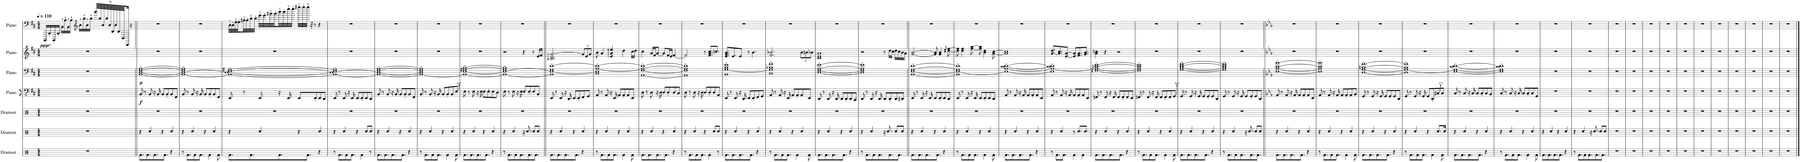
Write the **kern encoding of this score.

**kern	**kern	**kern	**kern	**dynam	**kern	**dynam	**kern	**kern	**dynam
*part7	*part6	*part5	*part4	*part4	*part3	*part3	*part2	*part1	*part1
*staff7	*staff6	*staff5	*staff4	*staff4	*staff3	*staff3	*staff2	*staff1	*staff1
*I"Drumset	*I"Drumset	*I"Drumset	*I"Piano	*	*I"Piano	*	*I"Piano	*I"Piano	*
*I'D. Set	*I'D. Set	*I'D. Set	*I'Pno.	*	*I'Pno.	*	*I'Pno.	*I'Pno.	*
*clefX	*clefX	*clefX	*clefFv4	*	*clefF4	*	*clefG2	*clefF4	*
*k[]	*k[]	*k[]	*k[f#c#]	*	*k[f#c#]	*	*k[f#c#]	*k[f#c#]	*
*M4/4	*M4/4	*M4/4	*M4/4	*	*M4/4	*	*M4/4	*M4/4	*
*MM110	*MM110	*MM110	*MM110	*	*MM110	*	*MM110	*MM110	*
=1	=1	=1	=1	=1	=1	=1	=1	=1	=1
!	!	!	!	!	!	!	!	!	!LO:DY:b
!	!	!	!	!	!	!	!	!	!LO:DY:n=1:b
1r	1r	1r	1r	.	1r	.	1r	16BBBB'/LL	ppp other-dynamics
.	.	.	.	.	.	.	.	16BBB'/	.
.	.	.	.	.	.	.	.	16BBBB'/	.
.	.	.	.	.	.	.	.	16BBB'/JJ	.
.	.	.	.	.	.	.	.	16BB`\LL	.
.	.	.	.	.	.	.	.	16B`\	.
.	.	.	.	.	.	.	.	16BB`\	.
.	.	.	.	.	.	.	.	16B`\JJ	.
*	*	*	*	*	*	*	*	*clefG2	*
.	.	.	.	.	.	.	.	16b`\LL	.
.	.	.	.	.	.	.	.	16bb`\	.
.	.	.	.	.	.	.	.	16b`\	.
.	.	.	.	.	.	.	.	16bb`\JJ	.
*	*	*	*	*	*	*	*	*Xbrackettup	*
.	.	.	.	.	.	.	.	72bbb/LLLL	.
.	.	.	.	.	.	.	.	72bb/	.
.	.	.	.	.	.	.	.	72b/	.
.	.	.	.	.	.	.	.	72bb/	.
.	.	.	.	.	.	.	.	72b/	.
.	.	.	.	.	.	.	.	72B/	.
.	.	.	.	.	.	.	.	72b/	.
.	.	.	.	.	.	.	.	72B/	.
.	.	.	.	.	.	.	.	72BB/JJ	.
.	.	.	.	.	.	.	.	16BBB/JJ	.
.	.	.	.	.	.	.	.	16r	.
=2||	=2||	=2||	=2||	=2||	=2||	=2||	=2||	=2||	=2||
!	!	!	!	!LO:DY:b	!	!LO:DY:b	!	!	!
8.Rf\L	4r	1r	8BBB/	f	[1BB~ [1D~ [1F#~ [1A~	p	1r	1r	.
.	.	.	8r	.	.	.	.	.	.
8.Rf\	.	.	.	.	.	.	.	.	.
.	4Rcc/	.	8BBB/	.	.	.	.	.	.
8.Rf\	.	.	16r	.	.	.	.	.	.
.	.	.	16BBB/	.	.	.	.	.	.
.	4r	.	8BBB/L	.	.	.	.	.	.
8.Rf\J	.	.	.	.	.	.	.	.	.
.	.	.	8BBB'/	.	.	.	.	.	.
4r	4Rcc/	.	8BBB/	.	.	.	.	.	.
.	.	.	8FFF#/J	.	.	.	.	.	.
=3	=3	=3	=3	=3	=3	=3	=3	=3	=3
8r	4r	1r	8BBB/	.	1BB_~ 1D_~ 1F#]~ 1A]~	.	1r	1r	.
8.Rf\L	.	.	8r	.	.	.	.	.	.
.	4Rcc/	.	8BBB/	.	.	.	.	.	.
8Rf\	.	.	.	.	.	.	.	.	.
.	.	.	16r	.	.	.	.	.	.
8.Rf\J	.	.	16BBB/	.	.	.	.	.	.
.	4r	.	8BBB/L	.	.	.	.	.	.
4Rf\	.	.	8BBB'/	.	.	.	.	.	.
.	4Rcc/	.	8BBB/	.	.	.	.	.	.
8Rf\	.	.	8FFF#/J	.	.	.	.	.	.
=4	=4	=4	=4	=4	=4	=4	=4	=4	=4
8.Rf\L	4r	1r	8EEE/	.	1BB_~ 1D_~ [1E~ [1G#X~	.	1r	32b'~\LLL	.
.	.	.	.	.	.	.	.	32b'\	.
.	.	.	.	.	.	.	.	32ee'~\	.
.	.	.	.	.	.	.	.	32ee'\	.
.	.	.	8r	.	.	.	.	32gg#X'~\	.
.	.	.	.	.	.	.	.	32gg#'\	.
8.Rf\	.	.	.	.	.	.	.	32bb'~\	.
.	.	.	.	.	.	.	.	32bb'\JJJ	.
.	4Rcc/	.	8EEE/	.	.	.	.	32eee'~\LLL	.
.	.	.	.	.	.	.	.	32eee'\	.
.	.	.	.	.	.	.	.	32ggg#X'~\	.
.	.	.	.	.	.	.	.	32ggg#'\	.
8.Rf\	.	.	16r	.	.	.	.	32bbb'~\	.
.	.	.	.	.	.	.	.	32bbb'\	.
.	.	.	16EEE/	.	.	.	.	32eeee'~\	.
.	.	.	.	.	.	.	.	32eeee'\JJJ	.
.	4r	.	8EEE/L	.	.	.	.	32gggg#X'~\LLL	.
.	.	.	.	.	.	.	.	32gggg#'\	.
8.Rf\J	.	.	.	.	.	.	.	32gggg#`\JJJ	.
.	.	.	.	.	.	.	.	32r	.
.	.	.	8EEE'/	.	.	.	.	8r	.
4r	4Rcc/	.	8EEE/	.	.	.	.	4r	.
.	.	.	8DDD/J	.	.	.	.	.	.
=5	=5	=5	=5	=5	=5	=5	=5	=5	=5
8r	4r	1r	8EEE/	.	1BB_~ 1D_~ 1E]~ 1G#]~	.	1r	1r	.
8.Rf\L	.	.	8r	.	.	.	.	.	.
.	4Rcc/	.	8EEE/	.	.	.	.	.	.
8Rf\	.	.	.	.	.	.	.	.	.
.	.	.	16r	.	.	.	.	.	.
8.Rf\J	.	.	16EEE/	.	.	.	.	.	.
.	4r	.	8EEE/L	.	.	.	.	.	.
4Rf\	.	.	8EEE'/	.	.	.	.	.	.
.	8Rcc/L	.	8EEE/	.	.	.	.	.	.
8r	8Rcc/J	.	8DDD/J	.	.	.	.	.	.
=6	=6	=6	=6	=6	=6	=6	=6	=6	=6
8.Rf\L	4r	1r	8BBB/	.	1BB_~ 1D_~ [1F#~ [1A~	.	1r	1r	.
.	.	.	8r	.	.	.	.	.	.
8.Rf\	.	.	.	.	.	.	.	.	.
.	4Rcc/	.	8BBB/	.	.	.	.	.	.
8.Rf\	.	.	16r	.	.	.	.	.	.
.	.	.	16BBB/	.	.	.	.	.	.
.	4r	.	8BBB/L	.	.	.	.	.	.
8.Rf\J	.	.	.	.	.	.	.	.	.
.	.	.	8BBB'/	.	.	.	.	.	.
4r	4Rcc/	.	8BBB/	.	.	.	.	.	.
.	.	.	8FFF#/J	.	.	.	.	.	.
=7	=7	=7	=7	=7	=7	=7	=7	=7	=7
8r	4r	1r	8BBB/	.	1BB_~ 1D]~ 1F#]~ 1A]~	.	1r	1r	.
8.Rf\L	.	.	8r	.	.	.	.	.	.
.	4Rcc/	.	8BBB/	.	.	.	.	.	.
8Rf\	.	.	.	.	.	.	.	.	.
.	.	.	16r	.	.	.	.	.	.
8.Rf\J	.	.	16BBB/	.	.	.	.	.	.
.	4r	.	8BBB/L	.	.	.	.	.	.
4Rf\	.	.	8BBB'/	.	.	.	.	.	.
.	4Rcc/	.	8BBB/	.	.	.	.	.	.
8Rf\	.	.	8EE/J	.	.	.	.	.	.
=8	=8	=8	=8	=8	=8	=8	=8	=8	=8
8.Rf\L	4r	1r	8EE\	.	1BB_~ [1E~ [1G#X~ [1B~	.	1r	1r	.
.	.	.	8r	.	.	.	.	.	.
8.Rf\	.	.	.	.	.	.	.	.	.
.	4Rcc/	.	8EE\	.	.	.	.	.	.
8.Rf\	.	.	16r	.	.	.	.	.	.
.	.	.	16EE\	.	.	.	.	.	.
.	4r	.	8EE\L	.	.	.	.	.	.
8.Rf\J	.	.	.	.	.	.	.	.	.
.	.	.	8EE'\	.	.	.	.	.	.
4r	4Rcc/	.	8EE\	.	.	.	.	.	.
.	.	.	8DD\J	.	.	.	.	.	.
=9	=9	=9	=9	=9	=9	=9	=9	=9	=9
8r	4r	1r	8EE\	.	1BB_~ 1E_~ 1G#]~ 1B]~	.	2r	1r	.
8.Rf\L	.	.	8r	.	.	.	.	.	.
.	4Rcc/	.	8EE\	.	.	.	.	.	.
8Rf\	.	.	.	.	.	.	.	.	.
.	.	.	16r	.	.	.	.	.	.
8.Rf\	.	.	16EE\	.	.	.	.	.	.
.	16r	.	8EE/L	.	.	.	4r	.	.
.	8.Rcc/	.	.	.	.	.	.	.	.
8.Rf\	.	.	8EE'/	.	.	.	.	.	.
.	8Rcc/L	.	8EE/	.	.	.	8r	.	.
8.Rf\J	.	.	.	.	.	.	.	.	.
.	8Rcc/J	.	8BBB/J	.	.	.	16e/LL	.	.
.	.	.	.	.	.	.	16f#/JJ	.	.
=10||	=10||	=10||	=10||	=10||	=10||	=10||	=10||	=10||	=10||
8.Rf\L	4r	1r	8EEE/	.	1BB]~ 1E_~ 1G~ [1d~	.	2.B/:: 2.d/:: [2.g/::	1r	.
.	.	.	8r	.	.	.	.	.	.
8.Rf\	.	.	.	.	.	.	.	.	.
.	4Rcc/	.	8EEE/	.	.	.	.	.	.
8.Rf\	.	.	16r	.	.	.	.	.	.
.	.	.	16DDD/	.	.	.	.	.	.
.	4r	.	8EEE/L	.	.	.	.	.	.
8.Rf\J	.	.	.	.	.	.	.	.	.
.	.	.	8EEE'/	.	.	.	.	.	.
*	*	*	*	*	*	*	*Xbrackettup	*	*
4r	4Rcc/	.	8FFF#/	.	.	.	12g/L]	.	.
.	.	.	.	.	.	.	12e/	.	.
.	.	.	8GGG/J	.	.	.	.	.	.
.	.	.	.	.	.	.	12g/J	.	.
=11	=11	=11	=11	=11	=11	=11	=11	=11	=11
8r	4r	1r	8AAA/	.	1C#~ 1E]~ [1A~ 1d_~	.	8b\	1r	.
8.Rf\L	.	.	8r	.	.	.	4a/	.	.
.	4Rcc/	.	8AAA/	.	.	.	.	.	.
8Rf\	.	.	.	.	.	.	.	.	.
.	.	.	16r	.	.	.	4e/:: 4a/:: 4ee/::	.	.
8.Rf\J	.	.	16EEE/	.	.	.	.	.	.
.	4r	.	8AAA/L	.	.	.	.	.	.
4Rf\	.	.	8AAA'/	.	.	.	4dd\	.	.
.	4Rcc/	.	8AAA/	.	.	.	.	.	.
8Rf\	.	.	8EEE/J	.	.	.	16cc#\LL	.	.
.	.	.	.	.	.	.	16dd\JJ	.	.
=12	=12	=12	=12	=12	=12	=12	=12	=12	=12
8.Rf\L	4r	1r	8DD\	.	[1AA~ [1F#~ 1A_~ 1d_~	.	4cc#\	1r	.
.	.	.	8r	.	.	.	.	.	.
8.Rf\	.	.	.	.	.	.	.	.	.
.	4Rcc/	.	8DD\	.	.	.	16a/LL	.	.
.	.	.	.	.	.	.	16f#/J	.	.
8.Rf\	.	.	16r	.	.	.	[8a/J	.	.
.	.	.	16DD\	.	.	.	.	.	.
.	4r	.	8DD/L	.	.	.	8a/L]	.	.
8.Rf\J	.	.	.	.	.	.	.	.	.
.	.	.	8DD'/	.	.	.	16f#/L	.	.
.	.	.	.	.	.	.	16e/JJ	.	.
4r	4Rcc/	.	8DD/	.	.	.	[4f#/	.	.
.	.	.	8CC#/J	.	.	.	.	.	.
=13	=13	=13	=13	=13	=13	=13	=13	=13	=13
8r	4r	1r	8DD\	.	1AA]~ 1F#]~ 1A]~ 1d]~	.	2f#/]	1r	.
8.Rf\L	.	.	8r	.	.	.	.	.	.
.	4Rcc/	.	8DD\	.	.	.	.	.	.
8Rf\	.	.	.	.	.	.	.	.	.
.	.	.	16r	.	.	.	.	.	.
8.Rf\J	.	.	16DD\	.	.	.	.	.	.
.	4r	.	8DD/L	.	.	.	8r	.	.
4Rf\	.	.	8DD'/	.	.	.	8.f#/ 8.a/ 8.cc#/L	.	.
.	8Rcc/L	.	8DD/	.	.	.	.	.	.
.	.	.	.	.	.	.	8.ccn/J	.	.
8r	8Rcc/J	.	8AAA/J	.	.	.	.	.	.
=14	=14	=14	=14	=14	=14	=14	=14	=14	=14
8.Rf\L	4r	1r	8EEE/	.	1BB~ [1G~ 1B~ 1e~	.	8.e/ 8.g/ 8.b/L	1r	.
.	.	.	8r	.	.	.	.	.	.
8.Rf\	.	.	.	.	.	.	8.e/	.	.
.	4Rcc/	.	8EEE/	.	.	.	.	.	.
8.Rf\	.	.	16r	.	.	.	8e/J	.	.
.	.	.	16DDD/	.	.	.	.	.	.
.	4r	.	8EEE/L	.	.	.	8r	.	.
8.Rf\J	.	.	.	.	.	.	.	.	.
.	.	.	8EEE'/	.	.	.	4.b\	.	.
4r	4Rcc/	.	8FFF#/	.	.	.	.	.	.
.	.	.	8GGG/J	.	.	.	.	.	.
=15	=15	=15	=15	=15	=15	=15	=15	=15	=15
8r	4r	1r	8AAA/	.	1C#~ 1G]~ 1B-X~ 1f#~	.	2.f#/ 2.b-X/	1r	.
8.Rf\L	.	.	8r	.	.	.	.	.	.
.	4Rcc/	.	8AAA/	.	.	.	.	.	.
8Rf\	.	.	.	.	.	.	.	.	.
.	.	.	16r	.	.	.	.	.	.
8.Rf\J	.	.	16EEE/	.	.	.	.	.	.
.	4r	.	8AAA/L	.	.	.	.	.	.
4Rf\	.	.	8AAA'/	.	.	.	.	.	.
.	4Rcc/	.	8AAA/	.	.	.	12b-\L	.	.
.	.	.	.	.	.	.	12bn\	.	.
8Rf\	.	.	8EEE/J	.	.	.	.	.	.
.	.	.	.	.	.	.	12b-X\J	.	.
=16	=16	=16	=16	=16	=16	=16	=16	=16	=16
8.Rf\L	4r	1r	8DDD/	.	[1D~ [1F#~ [1A~ [1e~	.	1c# 1e 1a	1r	.
.	.	.	8r	.	.	.	.	.	.
8.Rf\	.	.	.	.	.	.	.	.	.
.	4Rcc/	.	8DDD/	.	.	.	.	.	.
8.Rf\	.	.	16r	.	.	.	.	.	.
.	.	.	16DDD/	.	.	.	.	.	.
.	4r	.	8DDD/L	.	.	.	.	.	.
8.Rf\J	.	.	.	.	.	.	.	.	.
.	.	.	8DDD'/	.	.	.	.	.	.
4r	4Rcc/	.	8DDD/	.	.	.	.	.	.
.	.	.	8CCC#/J	.	.	.	.	.	.
=17	=17	=17	=17	=17	=17	=17	=17	=17	=17
8r	4r	1r	8DDD/	.	1D]~ 1F#]~ 1A]~ 1e]~	.	2r	1r	.
8.Rf\L	.	.	8r	.	.	.	.	.	.
.	4Rcc/	.	8DDD/	.	.	.	.	.	.
8Rf\	.	.	.	.	.	.	.	.	.
.	.	.	16r	.	.	.	.	.	.
8.Rf\	.	.	16DDD/	.	.	.	.	.	.
.	16r	.	8DDD/L	.	.	.	8r	.	.
.	8.Rcc/	.	.	.	.	.	.	.	.
8.Rf\	.	.	8DDD'/	.	.	.	16dd\LL	.	.
.	.	.	.	.	.	.	16cc#\JJ	.	.
.	8Rcc/L	.	8DDD/	.	.	.	16dd\LL	.	.
8.Rf\J	.	.	.	.	.	.	16cc#\	.	.
.	8Rcc/J	.	8DDD#X/J	.	.	.	16b\	.	.
.	.	.	.	.	.	.	16a\JJ	.	.
=18||	=18||	=18||	=18||	=18||	=18||	=18||	=18||	=18||	=18||
8.Rf\L	4r	1r	8EEE/	.	[1BB~ [1E~ [1G~ [1d~	.	[2g/ [2b/	1r	.
.	.	.	8r	.	.	.	.	.	.
8.Rf\	.	.	.	.	.	.	.	.	.
.	4Rcc/	.	8EEE/	.	.	.	.	.	.
8.Rf\	.	.	16r	.	.	.	.	.	.
.	.	.	16EEE/	.	.	.	.	.	.
.	4r	.	8EEE/L	.	.	.	8g/] 8b/]	.	.
8.Rf\J	.	.	.	.	.	.	.	.	.
.	.	.	8EEE'/	.	.	.	4g/ 4b/	.	.
4r	4Rcc/	.	8EEE/	.	.	.	.	.	.
.	.	.	.	.	.	.	8qcc#/ 8qee/	.	.
.	.	.	8DDD/J	.	.	.	[8dd\ [8ff#\	.	.
=19	=19	=19	=19	=19	=19	=19	=19	=19	=19
8r	4r	1r	8EEE/	.	1BB]~ 1E_~ 1G]~ 1d]~	.	8dd\] 8ff#\]	1r	.
8.Rf\L	.	.	8r	.	.	.	4dd\ 4ff#\	.	.
.	4Rcc/	.	8EEE/	.	.	.	.	.	.
8Rf\	.	.	.	.	.	.	.	.	.
.	.	.	16r	.	.	.	[8ff#\ [8aa\	.	.
8.Rf\J	.	.	16EEE/	.	.	.	.	.	.
.	4r	.	8EEE/L	.	.	.	8ff#\] 8aa\]	.	.
4Rf\	.	.	8EEE'/	.	.	.	4b\ 4dd\	.	.
.	4Rcc/	.	8EEE/	.	.	.	.	.	.
8Rf\	.	.	8DDD/J	.	.	.	[8a\ [8cc#\	.	.
=20	=20	=20	=20	=20	=20	=20	=20	=20	=20
8.Rf\L	4r	1r	8AAA/	.	1E_~ [1A~ [1c#~ [1d~	.	1a] 1cc#]	1r	.
.	.	.	8r	.	.	.	.	.	.
8.Rf\	.	.	.	.	.	.	.	.	.
.	4Rcc/	.	8AAA/	.	.	.	.	.	.
8.Rf\	.	.	16r	.	.	.	.	.	.
.	.	.	16AAA/	.	.	.	.	.	.
.	4r	.	8AAA/L	.	.	.	.	.	.
8.Rf\J	.	.	.	.	.	.	.	.	.
.	.	.	8AAA'/	.	.	.	.	.	.
4r	4Rcc/	.	8AAA/	.	.	.	.	.	.
.	.	.	8EEE/J	.	.	.	.	.	.
=21	=21	=21	=21	=21	=21	=21	=21	=21	=21
8r	4r	1r	8AAA/	.	1E]~ 1A_~ 1c#]~ 1d]~	.	[8.a/ 8.dd/L	1r	.
8.Rf\L	.	.	8r	.	.	.	.	.	.
.	.	.	.	.	.	.	8.a/] 8.cc#/	.	.
.	4Rcc/	.	8AAA/	.	.	.	.	.	.
8.Rf\J	.	.	.	.	.	.	.	.	.
.	.	.	16r	.	.	.	[8e/ [8a/J	.	.
.	.	.	16AAA/	.	.	.	.	.	.
4Rf\	8r	.	8AAA/L	.	.	.	8e/] 8a/]L	.	.
.	8.Rcc/L	.	8AAA'/	.	.	.	8.f#/ 8.a/	.	.
4Rf\	.	.	8AAA/	.	.	.	.	.	.
.	8.Rcc/J	.	.	.	.	.	8.g/ 8.b/J	.	.
.	.	.	8EEE/J	.	.	.	.	.	.
=22	=22	=22	=22	=22	=22	=22	=22	=22	=22
8.Rf\L	4r	1r	8FFFn/	.	[1Fn~ 1A_~ [1cn~ [1e~	.	4a\ 4ccn\	1r	.
.	.	.	8r	.	.	.	.	.	.
8.Rf\	.	.	.	.	.	.	.	.	.
.	4Rcc/	.	8FFF/	.	.	.	4r	.	.
8.Rf\	.	.	16r	.	.	.	.	.	.
.	.	.	16FFF/	.	.	.	.	.	.
.	4r	.	8FFF/L	.	.	.	2r	.	.
8.Rf\J	.	.	.	.	.	.	.	.	.
.	.	.	8FFF'/	.	.	.	.	.	.
4r	4Rcc/	.	8FFF/	.	.	.	.	.	.
.	.	.	8EEE/J	.	.	.	.	.	.
=23	=23	=23	=23	=23	=23	=23	=23	=23	=23
8r	4r	1r	8FFFn/	.	1F]~ 1A]~ 1c]~ 1e]~	.	1r	1r	.
8.Rf\L	.	.	8r	.	.	.	.	.	.
.	4Rcc/	.	8FFF/	.	.	.	.	.	.
8Rf\	.	.	.	.	.	.	.	.	.
.	.	.	16r	.	.	.	.	.	.
8.Rf\J	.	.	16FFF/	.	.	.	.	.	.
.	4r	.	8FFF/L	.	.	.	.	.	.
4Rf\	.	.	8FFF'/	.	.	.	.	.	.
.	4Rcc/	.	8FFF/	.	.	.	.	.	.
8Rf\	.	.	8GGG/J	.	.	.	.	.	.
=24	=24	=24	=24	=24	=24	=24	=24	=24	=24
8.Rf\L	4r	1r	8GGG/	.	[1G~ [1B~ [1d~ [1f#~	.	1r	1r	.
.	.	.	8r	.	.	.	.	.	.
8.Rf\	.	.	.	.	.	.	.	.	.
.	4Rcc/	.	8GGG/	.	.	.	.	.	.
8.Rf\	.	.	16r	.	.	.	.	.	.
.	.	.	16GGG/	.	.	.	.	.	.
.	4r	.	8GGG/L	.	.	.	.	.	.
8.Rf\J	.	.	.	.	.	.	.	.	.
.	.	.	8GGG'/	.	.	.	.	.	.
4r	4Rcc/	.	8GGG/	.	.	.	.	.	.
.	.	.	8DDD/J	.	.	.	.	.	.
=25	=25	=25	=25	=25	=25	=25	=25	=25	=25
8r	4r	1r	8GGG/	.	1G]~ 1B]~ 1d]~ 1f#]~	.	1r	1r	.
8.Rf\L	.	.	8r	.	.	.	.	.	.
.	4Rcc/	.	8GGG/	.	.	.	.	.	.
8Rf\	.	.	.	.	.	.	.	.	.
.	.	.	16r	.	.	.	.	.	.
8.Rf\	.	.	16GGG/	.	.	.	.	.	.
.	16r	.	8GGG/L	.	.	.	.	.	.
.	8.Rcc/	.	.	.	.	.	.	.	.
8.Rf\	.	.	8GGG'/	.	.	.	.	.	.
.	8Rcc/L	.	8GGG/	.	.	.	.	.	.
8.Rf\J	.	.	.	.	.	.	.	.	.
.	8Rcc/J	.	8DDD/J	.	.	.	.	.	.
=26||	=26||	=26||	=26||	=26||	=26||	=26||	=26||	=26||	=26||
*	*	*	*k[b-e-a-]	*	*k[b-e-a-]	*	*k[b-e-a-]	*k[b-e-a-]	*
8.Rf\L	4r	1r	8AAA-/	.	[1E-~ [1A-~ [1c~ [1g~	.	1r	1r	.
.	.	.	8r	.	.	.	.	.	.
8.Rf\	.	.	.	.	.	.	.	.	.
.	4Rcc/	.	8AAA-/	.	.	.	.	.	.
8.Rf\	.	.	16r	.	.	.	.	.	.
.	.	.	16AAA-/	.	.	.	.	.	.
.	4r	.	8AAA-/L	.	.	.	.	.	.
8.Rf\J	.	.	.	.	.	.	.	.	.
.	.	.	8AAA-'/	.	.	.	.	.	.
4r	4Rcc/	.	8AAA-/	.	.	.	.	.	.
.	.	.	8EEE-/J	.	.	.	.	.	.
=27	=27	=27	=27	=27	=27	=27	=27	=27	=27
8r	4r	1r	8AAA-/	.	1E-]~ 1A-]~ 1c]~ 1g]~	.	1r	1r	.
8.Rf\L	.	.	8r	.	.	.	.	.	.
.	4Rcc/	.	8AAA-/	.	.	.	.	.	.
8Rf\	.	.	.	.	.	.	.	.	.
.	.	.	16r	.	.	.	.	.	.
8.Rf\J	.	.	16AAA-/	.	.	.	.	.	.
.	4r	.	8AAA-/L	.	.	.	.	.	.
4Rf\	.	.	8AAA-'/	.	.	.	.	.	.
.	4Rcc/	.	8AAA-/	.	.	.	.	.	.
8Rf\	.	.	8BBB-/J	.	.	.	.	.	.
=28	=28	=28	=28	=28	=28	=28	=28	=28	=28
8.Rf\L	4r	1r	8GGG/	.	[1D~ [1G~ [1Bn~ [1f~	.	1r	1r	.
.	.	.	8r	.	.	.	.	.	.
8.Rf\	.	.	.	.	.	.	.	.	.
.	4Rcc/	.	8GGG/	.	.	.	.	.	.
8.Rf\	.	.	16r	.	.	.	.	.	.
.	.	.	16GGG/	.	.	.	.	.	.
.	4r	.	8GGG/L	.	.	.	.	.	.
8.Rf\J	.	.	.	.	.	.	.	.	.
.	.	.	8GGG'/	.	.	.	.	.	.
4r	4Rcc/	.	8GGG/	.	.	.	.	.	.
.	.	.	8DDD/J	.	.	.	.	.	.
=29	=29	=29	=29	=29	=29	=29	=29	=29	=29
8r	4r	1r	8GGG/	.	1D]~ 1G_~ 1B]~ 1f]~	.	1r	1r	.
8.Rf\L	.	.	8r	.	.	.	.	.	.
.	4Rcc/	.	8GGG/	.	.	.	.	.	.
8Rf\	.	.	.	.	.	.	.	.	.
.	.	.	16r	.	.	.	.	.	.
8.Rf\J	.	.	16GGG/	.	.	.	.	.	.
.	4r	.	8GGG/L	.	.	.	.	.	.
4Rf\	.	.	8DDD'/	.	.	.	.	.	.
.	8.Rcc/L	.	8CC#X/	.	.	.	.	.	.
8Rf\	.	.	8CC#/J	.	.	.	.	.	.
.	16Rcc/Jk	.	.	.	.	.	.	.	.
=30	=30	=30	=30	=30	=30	=30	=30	=30	=30
8.Rf\L	4r	1r	8CC/	.	[1E-~ 1G_~ [1c~ [1d~	.	1r	1r	.
.	.	.	8r	.	.	.	.	.	.
8.Rf\	.	.	.	.	.	.	.	.	.
.	4Rcc/	.	8CC/	.	.	.	.	.	.
8.Rf\	.	.	16r	.	.	.	.	.	.
.	.	.	16CC/	.	.	.	.	.	.
.	4r	.	8CC/L	.	.	.	.	.	.
8.Rf\J	.	.	.	.	.	.	.	.	.
.	.	.	8CC'/	.	.	.	.	.	.
4r	4Rcc/	.	8CC/	.	.	.	.	.	.
.	.	.	8BBB-/J	.	.	.	.	.	.
=31	=31	=31	=31	=31	=31	=31	=31	=31	=31
8r	4r	1r	8CC/	.	1E-]~ 1G]~ 1c]~ 1d]~	.	1r	1r	.
8.Rf\L	.	.	8r	.	.	.	.	.	.
.	4Rcc/	.	8CC/	.	.	.	.	.	.
8Rf\	.	.	.	.	.	.	.	.	.
.	.	.	16r	.	.	.	.	.	.
8.Rf\J	.	.	16CC/	.	.	.	.	.	.
.	4r	.	8CC/L	.	.	.	.	.	.
4Rf\	.	.	8CC'/	.	.	.	.	.	.
.	4Rcc/	.	8CC/	.	.	.	.	.	.
8Rf\	.	.	8GGG/J	.	.	.	.	.	.
=32	=32	=32	=32	=32	=32	=32	=32	=32	=32
8.Rf\L	4r	1r	1r	.	1r	.	1r	1r	.
8.Rf\	.	.	.	.	.	.	.	.	.
.	4Rcc/	.	.	.	.	.	.	.	.
8.Rf\	.	.	.	.	.	.	.	.	.
.	4r	.	.	.	.	.	.	.	.
8.Rf\J	.	.	.	.	.	.	.	.	.
4r	4Rcc/	.	.	.	.	.	.	.	.
=33	=33	=33	=33	=33	=33	=33	=33	=33	=33
8r	4r	1r	1r	.	1r	.	1r	1r	.
8.Rf\L	.	.	.	.	.	.	.	.	.
.	4Rcc/	.	.	.	.	.	.	.	.
8Rf\	.	.	.	.	.	.	.	.	.
8.Rf\	.	.	.	.	.	.	.	.	.
.	16r	.	.	.	.	.	.	.	.
.	8.Rcc/	.	.	.	.	.	.	.	.
8.Rf\	.	.	.	.	.	.	.	.	.
.	8Rcc/L	.	.	.	.	.	.	.	.
8.Rf\J	.	.	.	.	.	.	.	.	.
.	8Rcc/J	.	.	.	.	.	.	.	.
=34	=34	=34	=34	=34	=34	=34	=34	=34	=34
1r	1r	1r	1r	.	1r	.	1r	1r	.
=35	=35	=35	=35	=35	=35	=35	=35	=35	=35
1r	1r	1r	1r	.	1r	.	1r	1r	.
=36	=36	=36	=36	=36	=36	=36	=36	=36	=36
1r	1r	1r	1r	.	1r	.	1r	1r	.
=37	=37	=37	=37	=37	=37	=37	=37	=37	=37
1r	1r	1r	1r	.	1r	.	1r	1r	.
=38	=38	=38	=38	=38	=38	=38	=38	=38	=38
1r	1r	1r	1r	.	1r	.	1r	1r	.
=39	=39	=39	=39	=39	=39	=39	=39	=39	=39
1r	1r	1r	1r	.	1r	.	1r	1r	.
=40	=40	=40	=40	=40	=40	=40	=40	=40	=40
1r	1r	1r	1r	.	1r	.	1r	1r	.
=41	=41	=41	=41	=41	=41	=41	=41	=41	=41
1r	1r	1r	1r	.	1r	.	1r	1r	.
=42	=42	=42	=42	=42	=42	=42	=42	=42	=42
1r	1r	1r	1r	.	1r	.	1r	1r	.
=43	=43	=43	=43	=43	=43	=43	=43	=43	=43
1r	1r	1r	1r	.	1r	.	1r	1r	.
=44	=44	=44	=44	=44	=44	=44	=44	=44	=44
1r	1r	1r	1r	.	1r	.	1r	1r	.
==	==	==	==	==	==	==	==	==	==
*-	*-	*-	*-	*-	*-	*-	*-	*-	*-
